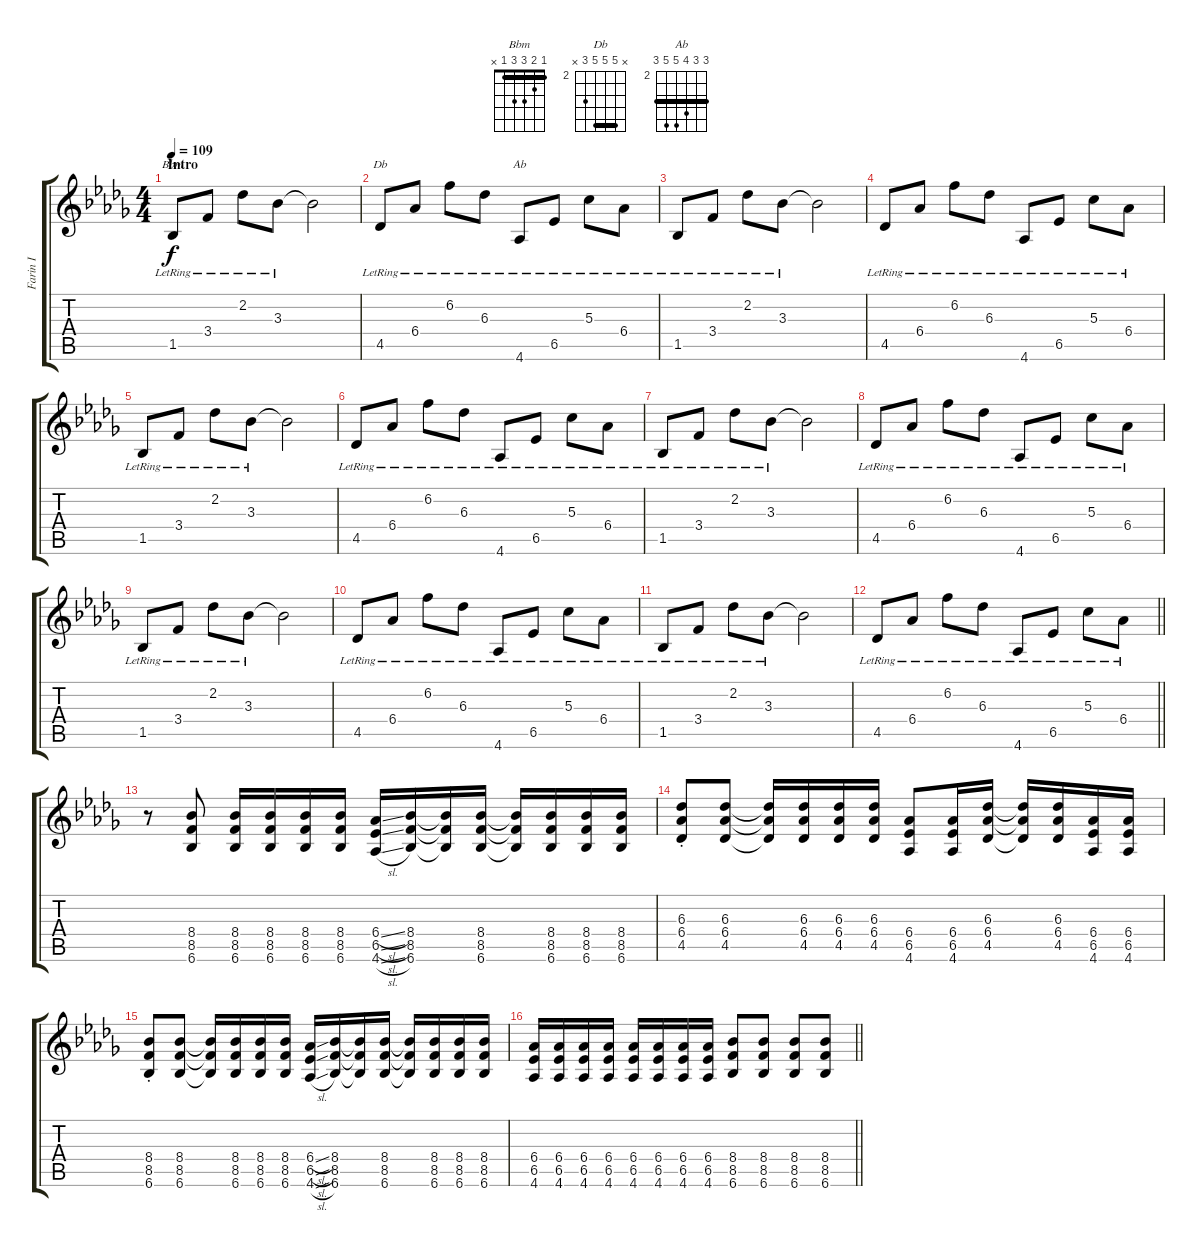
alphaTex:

\track ("Farin I" "Farin I") {instrument distortionguitar}
\staff {score tabs}
\tuning (E4 B3 G3 D3 A2 E2) {hide}
\chord ("Bbm" 1 2 3 3 1 x) {barre 1}
\chord ("Db" x 6 6 6 4 x) {firstfret 2 barre 6}
\chord ("Ab" 4 4 5 6 6 4) {firstfret 2 barre 4}
\ts (4 4)
\section ("" "Intro")
\tempo 109
\clef g2
\ks bbminor
1.5{lr}.8{ch "Bbm" dy f instrument electricguitarclean} 3.4{lr}.8 2.2{lr}.8 3.3{lr}.8 3.3{t}.2 |
4.5{lr}.8{ch "Db"} 6.4{lr}.8 6.2{lr}.8 6.3{lr}.8 4.6{lr}.8{ch "Ab"} 6.5{lr}.8 5.3{lr}.8 6.4{lr}.8 |
1.5{lr}.8 3.4{lr}.8 2.2{lr}.8 3.3{lr}.8 3.3{t}.2 |
4.5{lr}.8 6.4{lr}.8 6.2{lr}.8 6.3{lr}.8 4.6{lr}.8 6.5{lr}.8 5.3{lr}.8 6.4{lr}.8 |
1.5{lr}.8 3.4{lr}.8 2.2{lr}.8 3.3{lr}.8 3.3{t}.2 |
4.5{lr}.8 6.4{lr}.8 6.2{lr}.8 6.3{lr}.8 4.6{lr}.8 6.5{lr}.8 5.3{lr}.8 6.4{lr}.8 |
1.5{lr}.8 3.4{lr}.8 2.2{lr}.8 3.3{lr}.8 3.3{t}.2 |
4.5{lr}.8 6.4{lr}.8 6.2{lr}.8 6.3{lr}.8 4.6{lr}.8 6.5{lr}.8 5.3{lr}.8 6.4{lr}.8 |
1.5{lr}.8 3.4{lr}.8 2.2{lr}.8 3.3{lr}.8 3.3{t}.2 |
4.5{lr}.8 6.4{lr}.8 6.2{lr}.8 6.3{lr}.8 4.6{lr}.8 6.5{lr}.8 5.3{lr}.8 6.4{lr}.8 |
1.5{lr}.8 3.4{lr}.8 2.2{lr}.8 3.3{lr}.8 3.3{t}.2 |
\barLineRight lightlight
4.5{lr}.8 6.4{lr}.8 6.2{lr}.8 6.3{lr}.8 4.6{lr}.8 6.5{lr}.8 5.3{lr}.8 6.4{lr}.8 |
r.8 (8.4 8.5 6.6).8{instrument distortionguitar} (8.4 8.5 6.6).16 (8.4 8.5 6.6).16 (8.4 8.5 6.6).16 (8.4 8.5 6.6).16 (6.4{sl} 6.5{sl} 4.6{sl}).16 (8.4 8.5 6.6).16 (8.4{t} 8.5{t} 6.6{t}).16 (8.4 8.5 6.6).16 (8.4{t} 8.5{t} 6.6{t}).16 (8.4 8.5 6.6).16 (8.4 8.5 6.6).16 (8.4 8.5 6.6).16 |
(6.3{st} 6.4{st} 4.5{st}).8 (6.3 6.4 4.5).8 (6.3{t} 6.4{t} 4.5{t}).16 (6.3 6.4 4.5).16 (6.3 6.4 4.5).16 (6.3 6.4 4.5).16 (6.4 6.5 4.6).8 (6.4 6.5 4.6).16 (6.3 6.4 4.5).16 (6.3{t} 6.4{t} 4.5{t}).16 (6.3 6.4 4.5).16 (6.4 6.5 4.6).16 (6.4 6.5 4.6).16 |
(8.4{st} 8.5{st} 6.6{st}).8 (8.4 8.5 6.6).8 (8.4{t} 8.5{t} 6.6{t}).16 (8.4 8.5 6.6).16 (8.4 8.5 6.6).16 (8.4 8.5 6.6).16 (6.4{sl} 6.5{sl} 4.6{sl}).16 (8.4 8.5 6.6).16 (8.4{t} 8.5{t} 6.6{t}).16 (8.4 8.5 6.6).16 (8.4{t} 8.5{t} 6.6{t}).16 (8.4 8.5 6.6).16 (8.4 8.5 6.6).16 (8.4 8.5 6.6).16 |
\barLineRight lightlight
(6.4 6.5 4.6).16 (6.4 6.5 4.6).16 (6.4 6.5 4.6).16 (6.4 6.5 4.6).16 (6.4 6.5 4.6).16 (6.4 6.5 4.6).16 (6.4 6.5 4.6).16 (6.4 6.5 4.6).16 (8.4 8.5 6.6).8 (8.4 8.5 6.6).8 (8.4 8.5 6.6).8 (8.4 8.5 6.6).8
